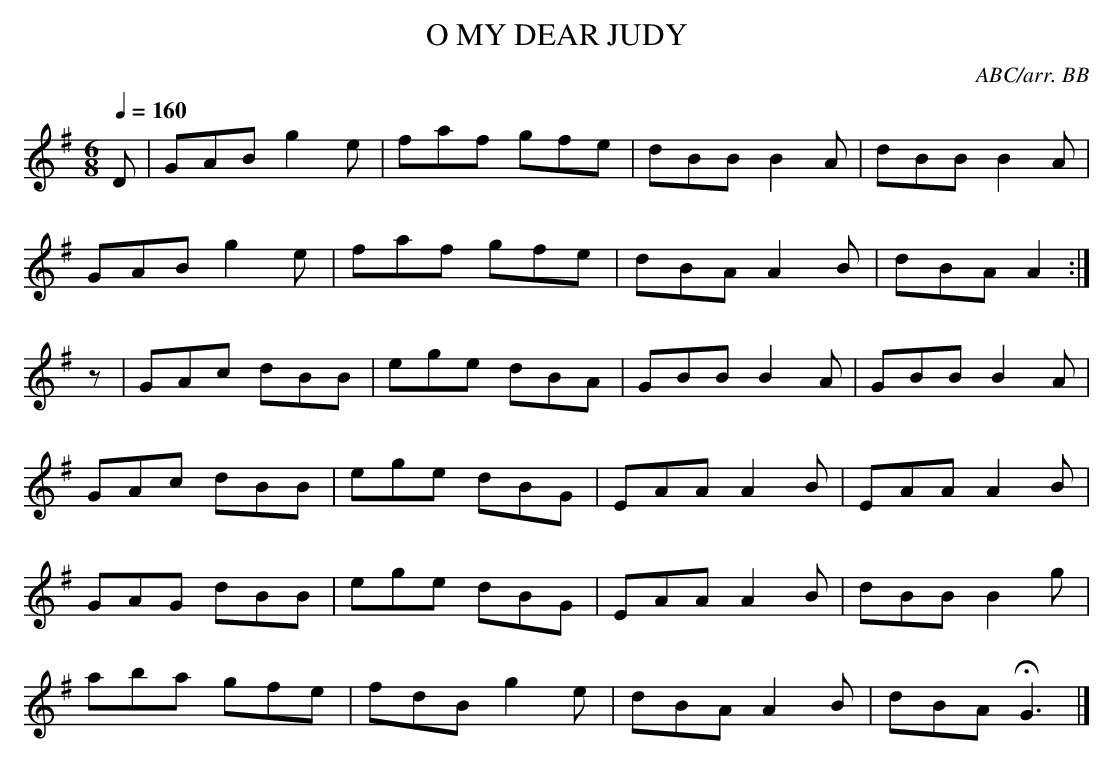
X:1
T:O MY DEAR JUDY
C:ABC/arr. BB
Y:"Irish"
knows? Anyway I thought it would make a serviceable jig (it is 6/8,
after all!)
Q:1/4=160
M:6/8
L:1/8
K:G
D|GAB g2e|faf gfe|dBB B2A|dBB B2A|
GAB g2e|faf gfe|dBA A2B|dBA A2 :|
z|GAc dBB|ege dBA|GBB B2A|GBB B2A|
GAc dBB|ege dBG|EAA A2B|EAA A2B|
GAG dBB|ege dBG|EAA A2B|dBB B2g|
aba gfe|fdB g2e|dBA A2B|dBA HG3|]
